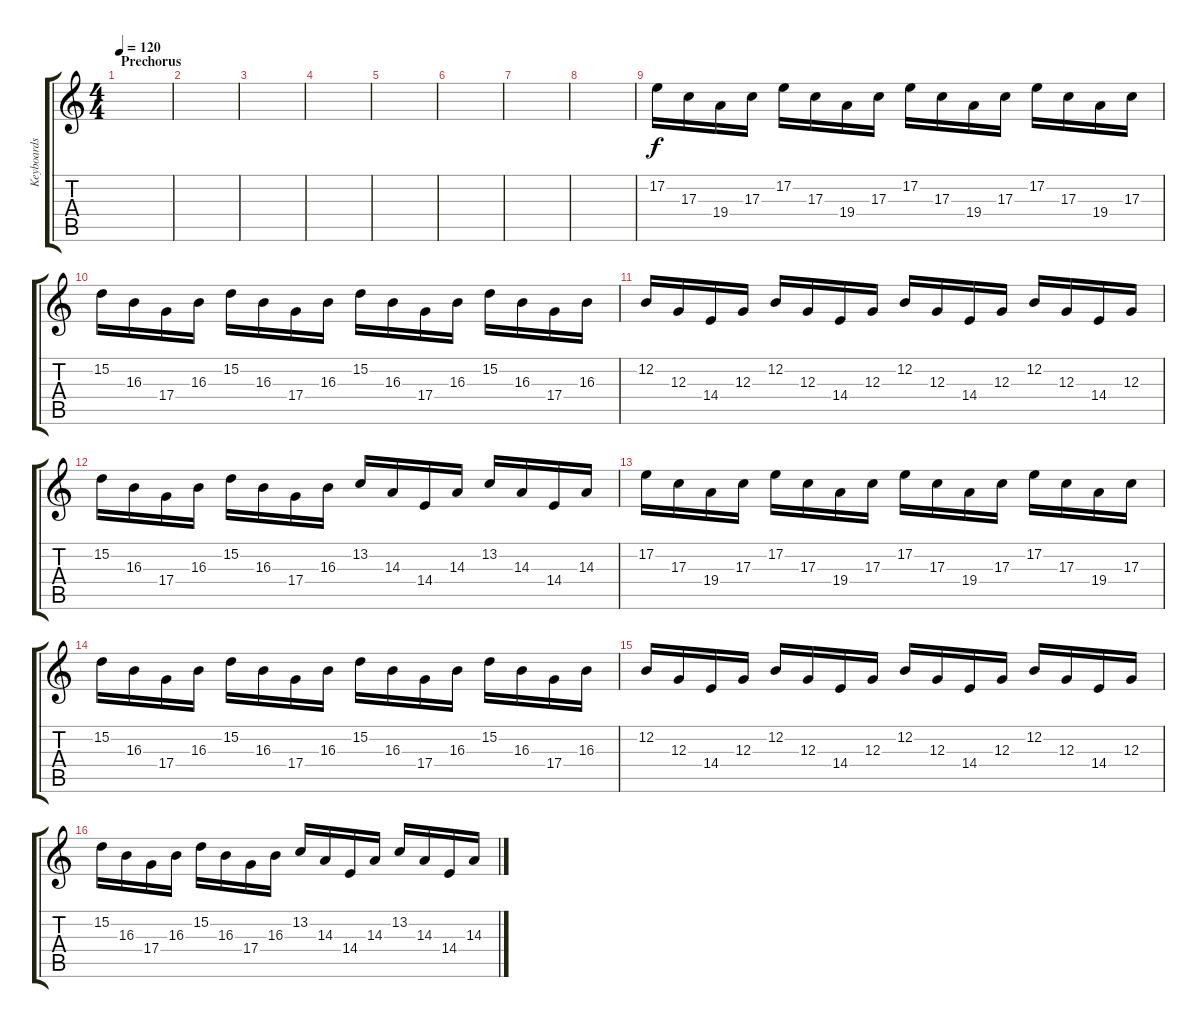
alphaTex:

\track ("Keyboards" "Keyboards") {instrument stringensemble1}
\staff {score tabs}
\tuning (E4 B3 G3 D3 A2 E2) {hide}
\ts (4 4)
\section ("" "Prechorus")
\tempo 120
\clef g2
\ks c
|
|
|
|
|
|
|
|
17.2.16{instrument harpsichord} 17.3.16 19.4.16 17.3.16 17.2.16 17.3.16 19.4.16 17.3.16 17.2.16 17.3.16 19.4.16 17.3.16 17.2.16 17.3.16 19.4.16 17.3.16 |
15.2.16 16.3.16 17.4.16 16.3.16 15.2.16 16.3.16 17.4.16 16.3.16 15.2.16 16.3.16 17.4.16 16.3.16 15.2.16 16.3.16 17.4.16 16.3.16 |
12.2.16 12.3.16 14.4.16 12.3.16 12.2.16 12.3.16 14.4.16 12.3.16 12.2.16 12.3.16 14.4.16 12.3.16 12.2.16 12.3.16 14.4.16 12.3.16 |
15.2.16 16.3.16 17.4.16 16.3.16 15.2.16 16.3.16 17.4.16 16.3.16 13.2.16 14.3.16 14.4.16 14.3.16 13.2.16 14.3.16 14.4.16 14.3.16 |
17.2.16 17.3.16 19.4.16 17.3.16 17.2.16 17.3.16 19.4.16 17.3.16 17.2.16 17.3.16 19.4.16 17.3.16 17.2.16 17.3.16 19.4.16 17.3.16 |
15.2.16 16.3.16 17.4.16 16.3.16 15.2.16 16.3.16 17.4.16 16.3.16 15.2.16 16.3.16 17.4.16 16.3.16 15.2.16 16.3.16 17.4.16 16.3.16 |
12.2.16 12.3.16 14.4.16 12.3.16 12.2.16 12.3.16 14.4.16 12.3.16 12.2.16 12.3.16 14.4.16 12.3.16 12.2.16 12.3.16 14.4.16 12.3.16 |
15.2.16 16.3.16 17.4.16 16.3.16 15.2.16 16.3.16 17.4.16 16.3.16 13.2.16 14.3.16 14.4.16 14.3.16 13.2.16 14.3.16 14.4.16 14.3.16
